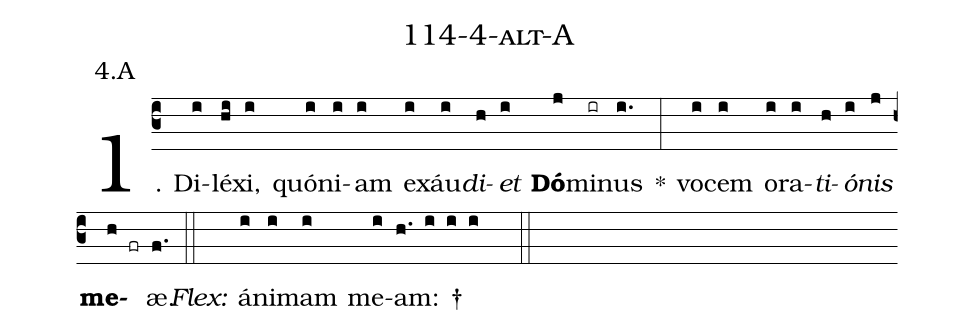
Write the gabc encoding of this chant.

name: 114-4-alt-A;
annotation: 4.A;
%%
(c3)1. Di(i)lé(hi)xi,(i) quón(i)i(i)am(i) ex(i)áu(i)<i>di</i>(h)<i>et</i>(i) <b>Dó</b>(j)mi(ir)nus(i.) *(:) vo(i)cem(i) o(i)ra(i)<i>ti</i>(h)<i>ó</i>(i)<i>nis</i>(j) <b>me</b>(h fr)æ.(f.) (::)
<i>Flex:</i>()  á(i)ni(i)mam(i) me(i)am: †(h. i i i  ::)
